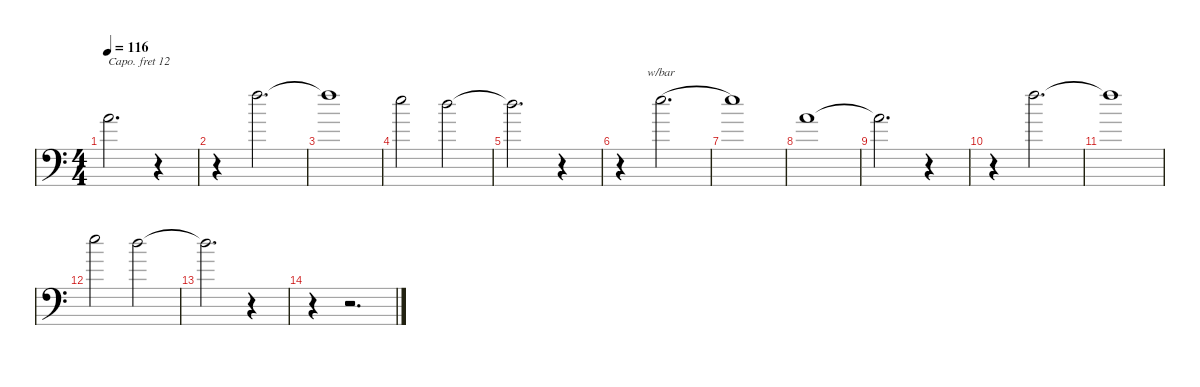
\defaultSystemsLayout 4
\hideDynamics
\bracketExtendMode nobrackets
\singleTrackTrackNamePolicy hidden
\multiTrackTrackNamePolicy hidden
\firstSystemTrackNameMode fullname
\firstSystemTrackNameOrientation horizontal
\otherSystemsTrackNameOrientation horizontal
\track ("Voice (David Bowie)" "ob.") {instrument oboe}
\staff {score}
\capo 12
\tuning (E4 B3 G3 D3 A2 E2)
\ts (4 4)
\tempo 116
\clef f4
\ks c
2.3{t}.2{d dy f beam Down} r.4{beam Down} |
r.4{beam Down} 1.1.2{d lyrics (0 " ") lyrics (1 "") lyrics (2 "") lyrics (3 "") lyrics (4 "") beam Down} |
1.1{t}.1{beam Down} |
0.1.2{lyrics (0 " ") lyrics (1 "") lyrics (2 "") lyrics (3 "") lyrics (4 "") beam Down} 3.2.2{lyrics (0 " ") lyrics (1 "") lyrics (2 "") lyrics (3 "") lyrics (4 "") beam Down} |
3.2{t}.2{d beam Down} r.4{beam Down} |
r.4{beam Down} 0.1.2{d tbe (hold default 0 0 60 0) lyrics (0 " ") lyrics (1 "") lyrics (2 "") lyrics (3 "") lyrics (4 "") beam Down} |
0.1{t}.1{beam Down} |
2.3.1{lyrics (0 " ") lyrics (1 "") lyrics (2 "") lyrics (3 "") lyrics (4 "") beam Down} |
2.3{t}.2{d beam Down} r.4{beam Down} |
r.4{beam Down} 1.1.2{d lyrics (0 " ") lyrics (1 "") lyrics (2 "") lyrics (3 "") lyrics (4 "") beam Down} |
1.1{t}.1{beam Down} |
0.1.2{lyrics (0 " ") lyrics (1 "") lyrics (2 "") lyrics (3 "") lyrics (4 "") beam Down} 3.2.2{lyrics (0 " ") lyrics (1 "") lyrics (2 "") lyrics (3 "") lyrics (4 "") beam Down} |
3.2{t}.2{d beam Down} r.4{beam Down} |
r.4{beam Down} r.2{d beam Down}
